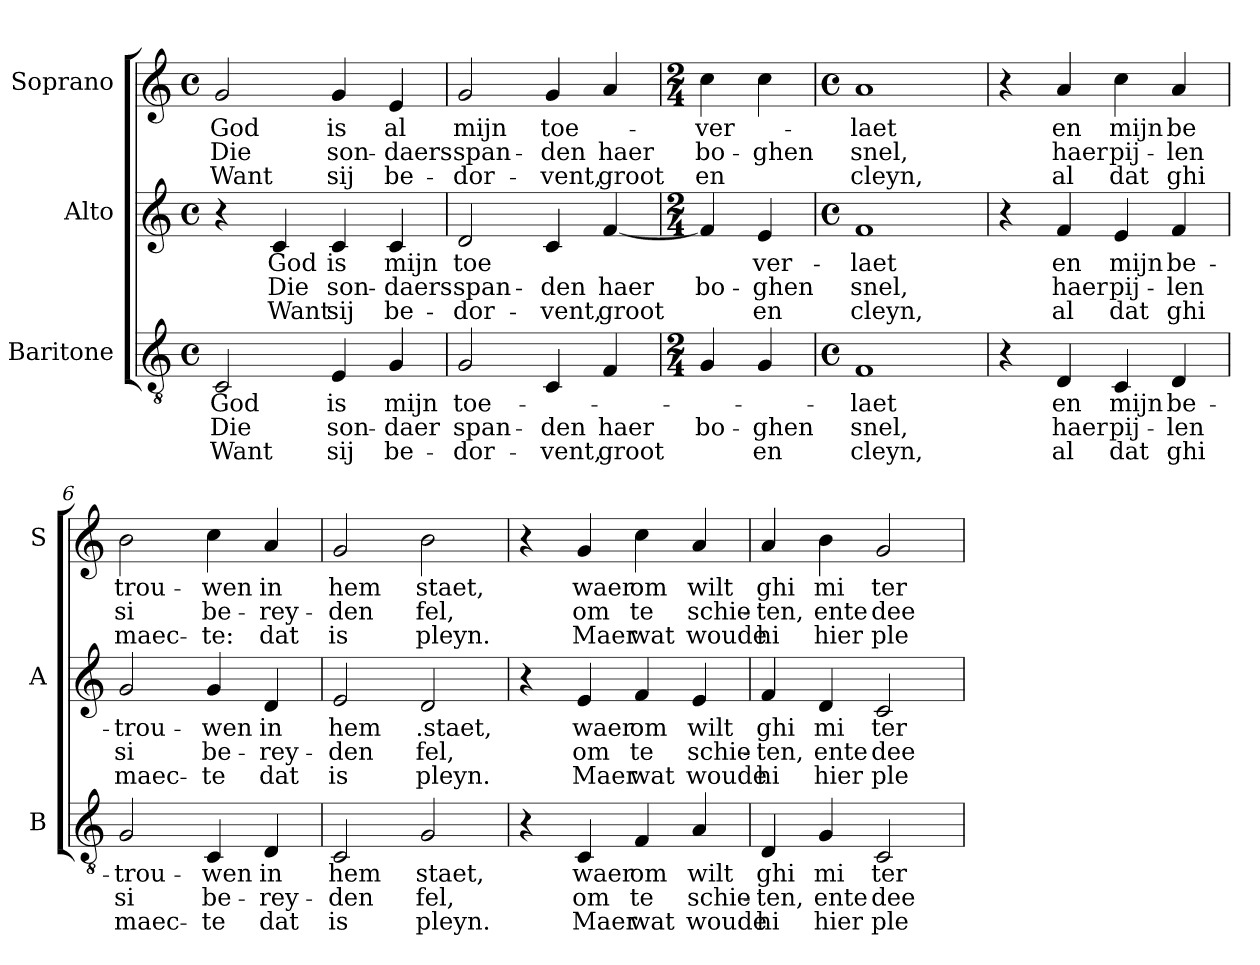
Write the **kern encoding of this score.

**kern	**text	**text	**text	**kern	**text	**text	**text	**kern	**text	**text	**text
*part3	*part3	*part3	*part3	*part2	*part2	*part2	*part2	*part1	*part1	*part1	*part1
*staff3	*staff3	*staff3	*staff3	*staff2	*staff2	*staff2	*staff2	*staff1	*staff1	*staff1	*staff1
*I"Baritone	*	*	*	*I"Alto	*	*	*	*I"Soprano	*	*	*
*I'B	*	*	*	*I'A	*	*	*	*I'S	*	*	*
*clefGv2	*	*	*	*clefG2	*	*	*	*clefG2	*	*	*
*k[]	*	*	*	*k[]	*	*	*	*k[]	*	*	*
*C:	*	*	*	*C:	*	*	*	*C:	*	*	*
*M4/4	*	*	*	*M4/4	*	*	*	*M4/4	*	*	*
*met(c)	*	*	*	*met(c)	*	*	*	*met(c)	*	*	*
=1	=1	=1	=1	=1	=1	=1	=1	=1	=1	=1	=1
!	!LO:LY:b	!LO:LY:b	!LO:LY:b	!	!	!	!	!	!LO:LY:b	!LO:LY:b	!LO:LY:b
2C/	God	Die	Want	4r	.	.	.	2g/	God	Die	Want
!	!	!	!	!	!LO:LY:b	!LO:LY:b	!LO:LY:b	!	!	!	!
.	.	.	.	4c/	God	Die	Want	.	.	.	.
!	!LO:LY:b	!LO:LY:b	!LO:LY:b	!	!LO:LY:b	!LO:LY:b	!LO:LY:b	!	!LO:LY:b	!LO:LY:b	!LO:LY:b
4E/	is	son-	sij	4c/	is	son-	sij	4g/	is	son-	sij
!	!LO:LY:b	!LO:LY:b	!LO:LY:b	!	!LO:LY:b	!LO:LY:b	!LO:LY:b	!	!LO:LY:b	!LO:LY:b	!LO:LY:b
4G/	mijn	-daer	be-	4c/	mijn	-daers	be-	4e/	al	-daers	be-
=2	=2	=2	=2	=2	=2	=2	=2	=2	=2	=2	=2
!	!LO:LY:b	!LO:LY:b	!LO:LY:b	!	!LO:LY:b	!LO:LY:b	!LO:LY:b	!	!LO:LY:b	!LO:LY:b	!LO:LY:b
2G/	toe-	span-	-dor-	2d/	toe	span-	-dor-	2g/	mijn	span-	-dor-
!	!	!LO:LY:b	!LO:LY:b	!	!	!LO:LY:b	!LO:LY:b	!	!LO:LY:b	!LO:LY:b	!LO:LY:b
4C/	.	-den	-vent,	4c/	.	-den	-vent,	4g/	toe-	-den	-vent,
!	!	!LO:LY:b	!LO:LY:b	!	!	!LO:LY:b	!LO:LY:b	!	!	!LO:LY:b	!LO:LY:b
4F/	.	haer	groot	[4f/	.	haer	groot	4a/	.	haer	groot
=3	=3	=3	=3	=3	=3	=3	=3	=3	=3	=3	=3
*M2/4	*	*	*	*M2/4	*	*	*	*M2/4	*	*	*
!	!	!LO:LY:b	!	!	!	!LO:LY:b	!	!	!LO:LY:b	!LO:LY:b	!LO:LY:b
4G/	.	bo-	.	4f/]	.	bo-	.	4cc\	-ver-	bo-	en
!	!	!LO:LY:b	!LO:LY:b	!	!LO:LY:b	!LO:LY:b	!LO:LY:b	!	!	!LO:LY:b	!
4G/	.	-ghen	en	4e/	ver-	-ghen	en	4cc\	.	-ghen	.
=4	=4	=4	=4	=4	=4	=4	=4	=4	=4	=4	=4
*M4/4	*	*	*	*M4/4	*	*	*	*M4/4	*	*	*
*met(c)	*	*	*	*met(c)	*	*	*	*met(c)	*	*	*
!	!LO:LY:b	!LO:LY:b	!LO:LY:b	!	!LO:LY:b	!LO:LY:b	!LO:LY:b	!	!LO:LY:b	!LO:LY:b	!LO:LY:b
1F	-laet	snel,	cleyn,	1f	-laet	snel,	cleyn,	1a	-laet	snel,	cleyn,
=5	=5	=5	=5	=5	=5	=5	=5	=5	=5	=5	=5
4r	.	.	.	4r	.	.	.	4r	.	.	.
!	!LO:LY:b	!LO:LY:b	!LO:LY:b	!	!LO:LY:b	!LO:LY:b	!LO:LY:b	!	!LO:LY:b	!LO:LY:b	!LO:LY:b
4D/	en	haer	al	4f/	en	haer	al	4a/	en	haer	al
!	!LO:LY:b	!LO:LY:b	!LO:LY:b	!	!LO:LY:b	!LO:LY:b	!LO:LY:b	!	!LO:LY:b	!LO:LY:b	!LO:LY:b
4C/	mijn	pij-	dat	4e/	mijn	pij-	dat	4cc\	mijn	pij-	dat
!	!LO:LY:b	!LO:LY:b	!LO:LY:b	!	!LO:LY:b	!LO:LY:b	!LO:LY:b	!	!LO:LY:b	!LO:LY:b	!LO:LY:b
4D/	be-	-len	ghi	4f/	be-	-len	ghi	4a/	be	-len	ghi
!!LO:LB:g=z
=6	=6	=6	=6	=6	=6	=6	=6	=6	=6	=6	=6
!	!LO:LY:b	!LO:LY:b	!LO:LY:b	!	!LO:LY:b	!LO:LY:b	!LO:LY:b	!	!LO:LY:b	!LO:LY:b	!LO:LY:b
2G/	-trou-	si	maec-	2g/	-trou-	si	maec-	2b\	trou-	si	maec-
!	!LO:LY:b	!LO:LY:b	!LO:LY:b	!	!LO:LY:b	!LO:LY:b	!LO:LY:b	!	!LO:LY:b	!LO:LY:b	!LO:LY:b
4C/	-wen	be-	-te	4g/	-wen	be-	-te	4cc\	-wen	be-	-te:
!	!LO:LY:b	!LO:LY:b	!LO:LY:b	!	!LO:LY:b	!LO:LY:b	!LO:LY:b	!	!LO:LY:b	!LO:LY:b	!LO:LY:b
4D/	in	-rey-	dat	4d/	in	-rey-	dat	4a/	in	-rey-	dat
=7	=7	=7	=7	=7	=7	=7	=7	=7	=7	=7	=7
!	!LO:LY:b	!LO:LY:b	!LO:LY:b	!	!LO:LY:b	!LO:LY:b	!LO:LY:b	!	!LO:LY:b	!LO:LY:b	!LO:LY:b
2C/	hem	-den	is	2e/	hem	-den	is	2g/	hem	-den	is
!	!LO:LY:b	!LO:LY:b	!LO:LY:b	!	!LO:LY:b	!LO:LY:b	!LO:LY:b	!	!LO:LY:b	!LO:LY:b	!LO:LY:b
2G/	staet,	fel,	pleyn.	2d/	.staet,	fel,	pleyn.	2b\	staet,	fel,	pleyn.
=8	=8	=8	=8	=8	=8	=8	=8	=8	=8	=8	=8
4r	.	.	.	4r	.	.	.	4r	.	.	.
!	!LO:LY:b	!LO:LY:b	!LO:LY:b	!	!LO:LY:b	!LO:LY:b	!LO:LY:b	!	!LO:LY:b	!LO:LY:b	!LO:LY:b
4C/	waer	om	Maer	4e/	waer	om	Maer	4g/	waer	om	Maer
!	!LO:LY:b	!LO:LY:b	!LO:LY:b	!	!LO:LY:b	!LO:LY:b	!LO:LY:b	!	!LO:LY:b	!LO:LY:b	!LO:LY:b
4F/	om	te	wat	4f/	om	te	wat	4cc\	om	te	wat
!	!LO:LY:b	!LO:LY:b	!LO:LY:b	!	!LO:LY:b	!LO:LY:b	!LO:LY:b	!	!LO:LY:b	!LO:LY:b	!LO:LY:b
4A/	wilt	schie-	woude	4e/	wilt	schie-	woude	4a/	wilt	schie-	woude
=9	=9	=9	=9	=9	=9	=9	=9	=9	=9	=9	=9
!	!LO:LY:b	!LO:LY:b	!LO:LY:b	!	!LO:LY:b	!LO:LY:b	!LO:LY:b	!	!LO:LY:b	!LO:LY:b	!LO:LY:b
4D/	ghi	-ten,	hi	4f/	ghi	-ten,	hi	4a/	ghi	-ten,	hi
!	!LO:LY:b	!LO:LY:b	!LO:LY:b	!	!LO:LY:b	!LO:LY:b	!LO:LY:b	!	!LO:LY:b	!LO:LY:b	!LO:LY:b
4G/	mi	ente	hier	4d/	mi	ente	hier	4b\	mi	ente	hier
!	!LO:LY:b	!LO:LY:b	!LO:LY:b	!	!LO:LY:b	!LO:LY:b	!LO:LY:b	!	!LO:LY:b	!LO:LY:b	!LO:LY:b
2C/	ter-	dee-	ple-	2c/	ter-	dee-	ple-	2g/	ter-	dee-	ple-
=	=	=	=	=	=	=	=	=	=	=	=
*-	*-	*-	*-	*-	*-	*-	*-	*-	*-	*-	*-
